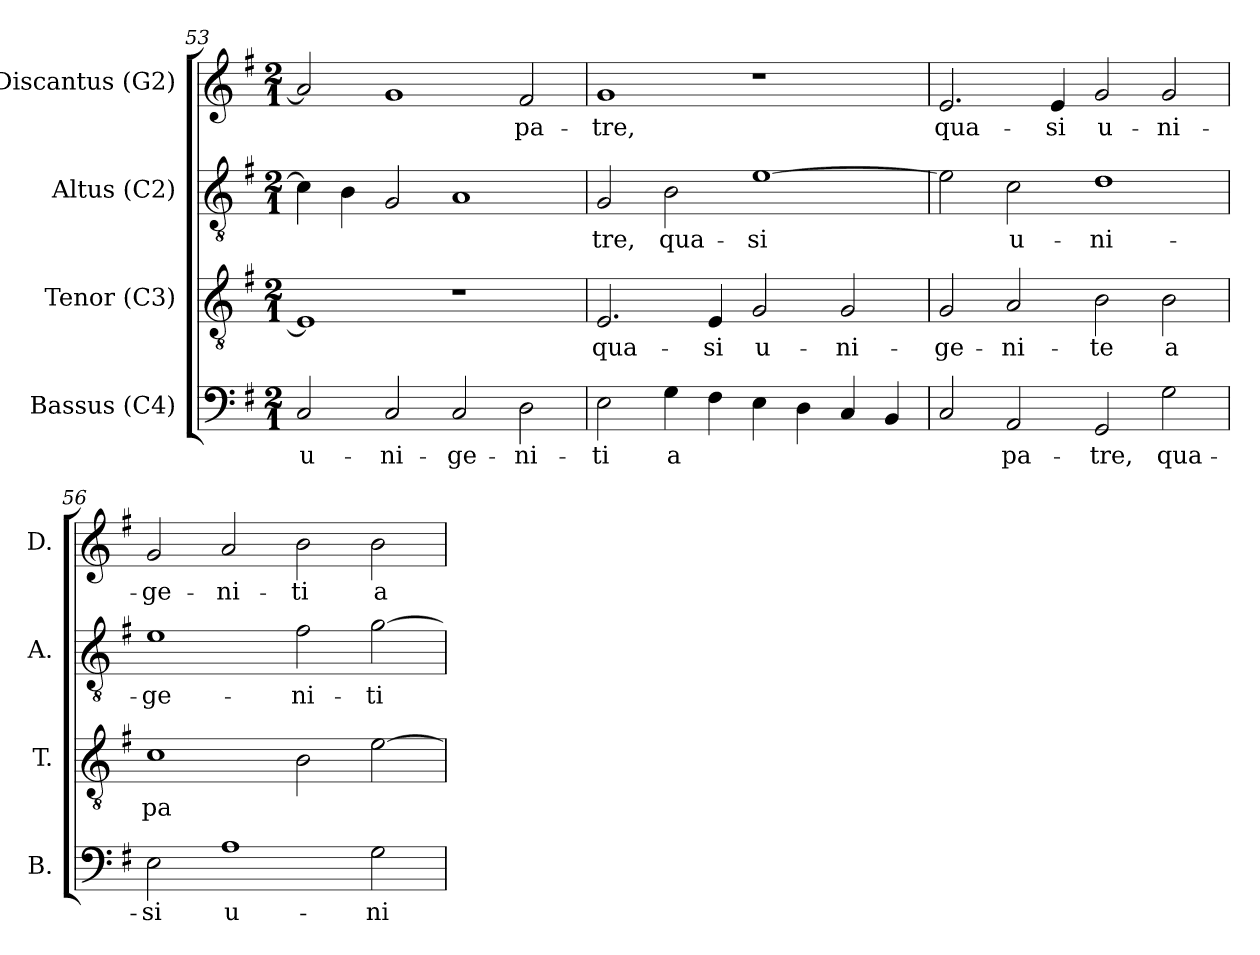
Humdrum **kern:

**kern	**text	**kern	**text	**kern	**text	**kern	**text
*part4	*part4	*part3	*part3	*part2	*part2	*part1	*part1
*staff4	*staff4	*staff3	*staff3	*staff2	*staff2	*staff1	*staff1
*I"Bassus (C4)	*	*I"Tenor (C3)	*	*I"Altus (C2)	*	*I"Discantus (G2)	*
*I'B.	*	*I'T.	*	*I'A.	*	*I'D.	*
*clefF4	*	*clefGv2	*	*clefGv2	*	*clefG2	*
*k[f#]	*	*k[f#]	*	*k[f#]	*	*k[f#]	*
*G:	*	*G:	*	*G:	*	*G:	*
*M2/1	*	*M2/1	*	*M2/1	*	*M2/1	*
=53	=53	=53	=53	=53	=53	=53	=53
!	!LO:LY:b:cj	!	!LO:LY:b:cj	!	!LO:LY:b:cj	!	!LO:LY:b:cj
2C/	u-	1E]	.	4c\]	--	2a/]	.
!	!	!	!	!	!LO:LY:b:cj	!	!
.	.	.	.	4B\	--	.	.
!	!LO:LY:b:cj	!	!	!	!LO:LY:b:cj	!	!LO:LY:b:cj
2C/	-ni-	.	.	2G/	--	1g	.
!	!LO:LY:b:cj	!	!	!	!LO:LY:b:cj	!	!
2C/	-ge-	1r	.	1A	--	.	.
!	!LO:LY:b:cj	!	!	!	!	!	!LO:LY:b:cj
2D\	-ni-	.	.	.	.	2f#/	pa-
=54	=54	=54	=54	=54	=54	=54	=54
!	!LO:LY:b:cj	!	!LO:LY:b:cj	!	!LO:LY:b:cj	!	!LO:LY:b:cj
2E\	-ti	2.E/	qua-	2G/	-tre,	1g	-tre,
!	!LO:LY:b:cj	!	!	!	!LO:LY:b:cj	!	!
4G\	a	.	.	2B\	qua-	.	.
!	!LO:LY:b:cj	!	!LO:LY:b:cj	!	!	!	!
4F#\	.	4E/	-si	.	.	.	.
!	!LO:LY:b:cj	!	!LO:LY:b:cj	!	!LO:LY:b:cj	!	!
4E\	.	2G/	u-	[<1e	-si	1r	.
!	!LO:LY:b:cj	!	!	!	!	!	!
4D\	.	.	.	.	.	.	.
!	!LO:LY:b:cj	!	!LO:LY:b:cj	!	!	!	!
4C/	.	2G/	-ni-	.	.	.	.
!	!LO:LY:b:cj	!	!	!	!	!	!
4BB/	.	.	.	.	.	.	.
!!LO:PB:g=z
=55	=55	=55	=55	=55	=55	=55	=55
!	!LO:LY:b:cj	!	!LO:LY:b:cj	!	!LO:LY:b:cj	!	!LO:LY:b:cj
2C/	.	2G/	-ge-	2e\]	.	2.e/	qua-
!	!LO:LY:b:cj	!	!LO:LY:b:cj	!	!LO:LY:b:cj	!	!
2AA/	pa-	2A/	-ni-	2c\	u-	.	.
!	!	!	!	!	!	!	!LO:LY:b:cj
.	.	.	.	.	.	4e/	-si
!	!LO:LY:b:cj	!	!LO:LY:b:cj	!	!LO:LY:b:cj	!	!LO:LY:b:cj
2GG/	-tre,	2B\	-te	1d	-ni-	2g/	u-
!	!LO:LY:b:cj	!	!LO:LY:b:cj	!	!	!	!LO:LY:b:cj
2G\	qua-	2B\	a	.	.	2g/	-ni-
=56	=56	=56	=56	=56	=56	=56	=56
!	!LO:LY:b:cj	!	!LO:LY:b:cj	!	!LO:LY:b:cj	!	!LO:LY:b:cj
2E\	-si	1c	pa-	1e	-ge-	2g/	-ge-
!	!LO:LY:b:cj	!	!	!	!	!	!LO:LY:b:cj
1A	u-	.	.	.	.	2a/	-ni-
!	!	!	!LO:LY:b:cj	!	!LO:LY:b:cj	!	!LO:LY:b:cj
.	.	2B\	--	2f#\	-ni-	2b\	-ti
!	!LO:LY:b:cj	!	!LO:LY:b:cj	!	!LO:LY:b:cj	!	!LO:LY:b:cj
2G\	-ni-	[>2e\	--	[>2g\	-ti	2b\	a
=	=	=	=	=	=	=	=
*-	*-	*-	*-	*-	*-	*-	*-
